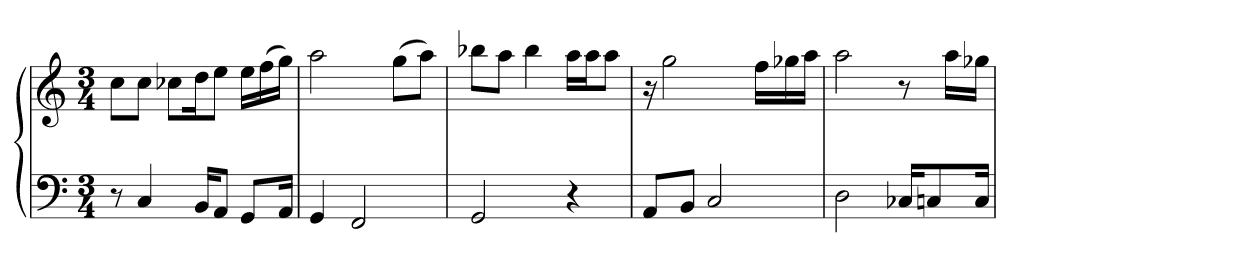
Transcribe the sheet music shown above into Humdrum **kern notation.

**kern	**kern
*part1	*part1
*staff2	*staff1
*clefF4	*clefG2
*k[]	*k[]
*M3/4	*M3/4
=1	=1
8r	8cc\L
4C	8cc\J
.	8cc-X\L
16BB/KL	16dd\K
8AA/J	8ee\J
8GG/L	16ee\LL
.	(16ff\
16AA/Jk	16gg\JJ)
=2	=2
4GG	2aa
2FF	.
.	(8gg\L
.	8aa\J)
=3	=3
2GG	8bb-X\L
.	8aa\J
.	4bb-
4r	16aa\LL
.	16aa\J
.	8aa\J
=4	=4
8AA/L	16r
.	2gg
8BB/J	.
2C	.
.	16ff\LL
.	16gg-X\
.	16aa\JJ
=5	=5
2D	2aa
16C-X/KL	8r
8Cn/	.
.	16aa\LL
16C/Jk	16gg-X\JJ
=	=
*-	*-
